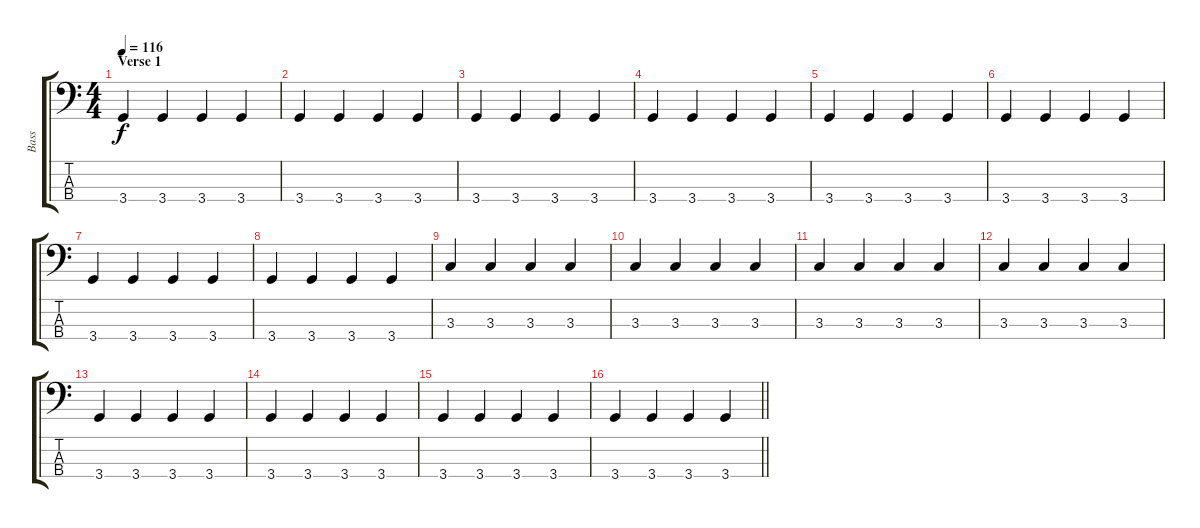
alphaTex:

\track ("Bass" "Bass") {instrument electricbassfinger}
\staff {score tabs}
\tuning (G2 D2 A1 E1) {hide}
\ts (4 4)
\section ("" "Verse 1")
\tempo 116
\clef f4
\ks c
3.4.4{dy f} 3.4.4 3.4.4 3.4.4 |
3.4.4 3.4.4 3.4.4 3.4.4 |
3.4.4 3.4.4 3.4.4 3.4.4 |
3.4.4 3.4.4 3.4.4 3.4.4 |
3.4.4 3.4.4 3.4.4 3.4.4 |
3.4.4 3.4.4 3.4.4 3.4.4 |
3.4.4 3.4.4 3.4.4 3.4.4 |
3.4.4 3.4.4 3.4.4 3.4.4 |
3.3.4 3.3.4 3.3.4 3.3.4 |
3.3.4 3.3.4 3.3.4 3.3.4 |
3.3.4 3.3.4 3.3.4 3.3.4 |
3.3.4 3.3.4 3.3.4 3.3.4 |
3.4.4 3.4.4 3.4.4 3.4.4 |
3.4.4 3.4.4 3.4.4 3.4.4 |
3.4.4 3.4.4 3.4.4 3.4.4 |
\barLineRight lightlight
3.4.4 3.4.4 3.4.4 3.4.4
